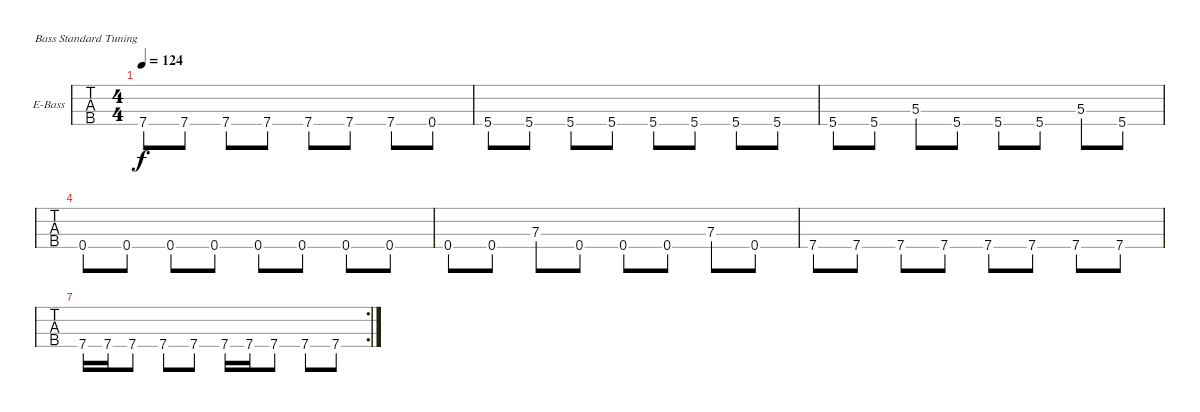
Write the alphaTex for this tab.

\bracketExtendMode nobrackets
\firstSystemTrackNameOrientation horizontal
\otherSystemsTrackNameOrientation horizontal
\defaultBarNumberDisplay FirstOfSystem
\track ("Bass" "E-Bass") {instrument electricbasspick}
\staff {tabs}
\tuning (G2 D2 A1 E1)
\ts (4 4)
\tempo 124
\clef f4
\ks g#minor
7.4.8{dy f} 7.4.8 7.4.8 7.4.8 7.4.8 7.4.8 7.4.8 0.4.8 |
5.4.8 5.4.8 5.4.8 5.4.8 5.4.8 5.4.8 5.4.8 5.4.8 |
5.4.8 5.4.8 5.3.8 5.4.8 5.4.8 5.4.8 5.3.8 5.4.8 |
\ks b
0.4.8 0.4.8 0.4.8 0.4.8 0.4.8 0.4.8 0.4.8 0.4.8 |
\ks g#minor
0.4.8 0.4.8 7.3.8 0.4.8 0.4.8 0.4.8 7.3.8 0.4.8 |
7.4.8 7.4.8 7.4.8 7.4.8 7.4.8 7.4.8 7.4.8 7.4.8 |
\rc 2
7.4.16 7.4.16 7.4.8 7.4.8 7.4.8 7.4.16 7.4.16 7.4.8 7.4.8 7.4.8
